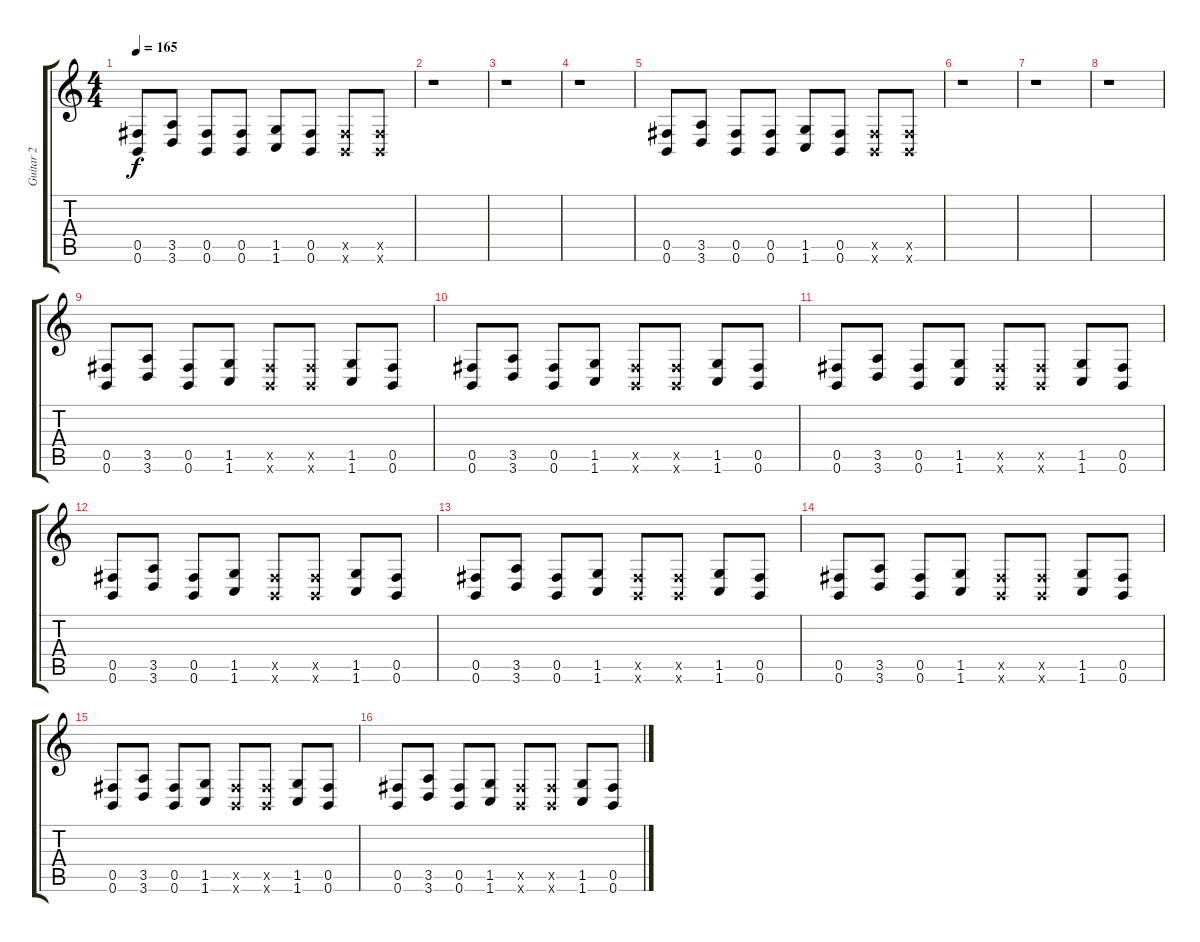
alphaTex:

\track ("Guitar 2" "Guitar 2") {instrument distortionguitar}
\staff {score tabs}
\tuning (Db4 Ab3 E3 B2 Gb2 B1) {hide}
\ts (4 4)
\tempo 165
\clef g2
\ks c
(0.5 0.6).8{dy f volume 6} (3.5 3.6).8 (0.5 0.6).8 (0.5 0.6).8 (1.5 1.6).8 (0.5 0.6).8 (0.5{x} 0.6{x}).8 (0.5{x} 0.6{x}).8 |
r.1 |
r.1 |
r.1 |
(0.5 0.6).8 (3.5 3.6).8 (0.5 0.6).8 (0.5 0.6).8 (1.5 1.6).8 (0.5 0.6).8 (0.5{x} 0.6{x}).8 (0.5{x} 0.6{x}).8 |
r.1 |
r.1 |
r.1 |
(0.5 0.6).8{volume 14} (3.5 3.6).8 (0.5 0.6).8 (1.5 1.6).8 (0.5{x} 0.6{x}).8 (0.5{x} 0.6{x}).8 (1.5 1.6).8 (0.5 0.6).8 |
(0.5 0.6).8 (3.5 3.6).8 (0.5 0.6).8 (1.5 1.6).8 (0.5{x} 0.6{x}).8 (0.5{x} 0.6{x}).8 (1.5 1.6).8 (0.5 0.6).8 |
(0.5 0.6).8 (3.5 3.6).8 (0.5 0.6).8 (1.5 1.6).8 (0.5{x} 0.6{x}).8 (0.5{x} 0.6{x}).8 (1.5 1.6).8 (0.5 0.6).8 |
(0.5 0.6).8 (3.5 3.6).8 (0.5 0.6).8 (1.5 1.6).8 (0.5{x} 0.6{x}).8 (0.5{x} 0.6{x}).8 (1.5 1.6).8 (0.5 0.6).8 |
(0.5 0.6).8 (3.5 3.6).8 (0.5 0.6).8 (1.5 1.6).8 (0.5{x} 0.6{x}).8 (0.5{x} 0.6{x}).8 (1.5 1.6).8 (0.5 0.6).8 |
(0.5 0.6).8 (3.5 3.6).8 (0.5 0.6).8 (1.5 1.6).8 (0.5{x} 0.6{x}).8 (0.5{x} 0.6{x}).8 (1.5 1.6).8 (0.5 0.6).8 |
(0.5 0.6).8 (3.5 3.6).8 (0.5 0.6).8 (1.5 1.6).8 (0.5{x} 0.6{x}).8 (0.5{x} 0.6{x}).8 (1.5 1.6).8 (0.5 0.6).8 |
(0.5 0.6).8 (3.5 3.6).8 (0.5 0.6).8 (1.5 1.6).8 (0.5{x} 0.6{x}).8 (0.5{x} 0.6{x}).8 (1.5 1.6).8 (0.5 0.6).8
